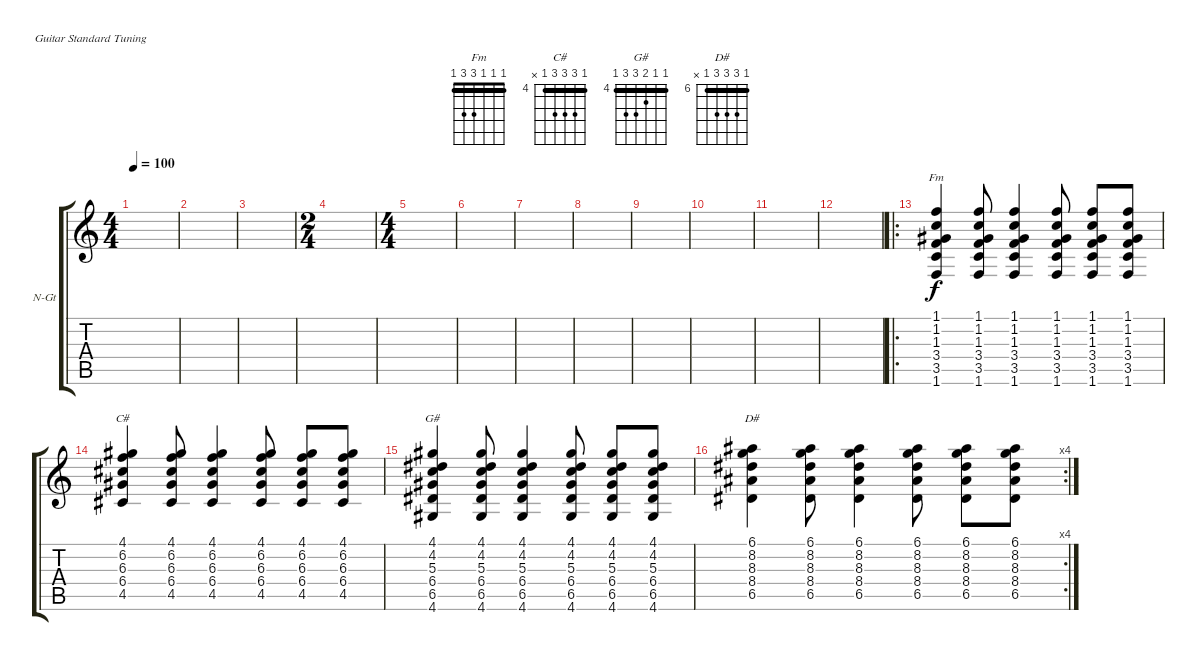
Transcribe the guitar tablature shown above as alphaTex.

\bracketExtendMode groupsimilarinstruments
\firstSystemTrackNameOrientation horizontal
\otherSystemsTrackNameOrientation horizontal
\track ("Nylon Guitar" "N-Gt") {instrument acousticguitarnylon}
\staff {score tabs}
\tuning (E4 B3 G3 D3 A2 E2)
\chord ("Fm" 1 1 1 3 3 1) {barre (1 1 1)}
\chord ("C#" 4 6 6 6 4 x) {firstfret 4 barre 4}
\chord ("G#" 4 4 5 6 6 4) {firstfret 4 barre (4 4)}
\chord ("D#" 6 8 8 8 6 x) {firstfret 6 barre 6}
\ts (4 4)
\tempo 100
\clef g2
\scale
0.333333
\ks c
|
\scale
0.333333 |
\scale
0.333333 |
\ts (2 4)
\scale
0.395904 |
\ts (4 4)
\scale
0.395904 |
\scale
0.208191 |
\scale
0.333333 |
\scale
0.333333 |
\scale
0.333333 |
\scale
0.333333 |
\scale
0.333333 |
\scale
0.333333 |
\ro
\scale
0.374359 (1.6 3.5 3.4 1.3 1.2 1.1).4{ch "Fm"} (1.6 3.5 3.4 1.3 1.2 1.1).8 (1.6 3.5 3.4 1.3 1.2 1.1).4 (1.6 3.5 3.4 1.3 1.2 1.1).8 (1.6 3.5 3.4 1.3 1.2 1.1).8 (1.6 3.5 3.4 1.3 1.2 1.1).8 |
\scale
0.312821 (4.5 6.4 6.3 6.2 4.1).4{ch "C#"} (4.5 6.4 6.3 6.2 4.1).8 (4.5 6.4 6.3 6.2 4.1).4 (4.5 6.4 6.3 6.2 4.1).8 (4.5 6.4 6.3 6.2 4.1).8 (4.5 6.4 6.3 6.2 4.1).8 |
\scale
0.312821 (4.6 6.5 6.4 5.3 4.2 4.1).4{ch "G#"} (4.6 6.5 6.4 5.3 4.2 4.1).8 (4.6 6.5 6.4 5.3 4.2 4.1).4 (4.6 6.5 6.4 5.3 4.2 4.1).8 (4.6 6.5 6.4 5.3 4.2 4.1).8 (4.6 6.5 6.4 5.3 4.2 4.1).8 |
\rc 4
\scale
0.354497 (6.5 8.4 8.3 8.2 6.1).4{ch "D#"} (6.5 8.4 8.3 8.2 6.1).8 (6.5 8.4 8.3 8.2 6.1).4 (6.5 8.4 8.3 8.2 6.1).8 (6.5 8.4 8.3 8.2 6.1).8 (6.5 8.4 8.3 8.2 6.1).8
